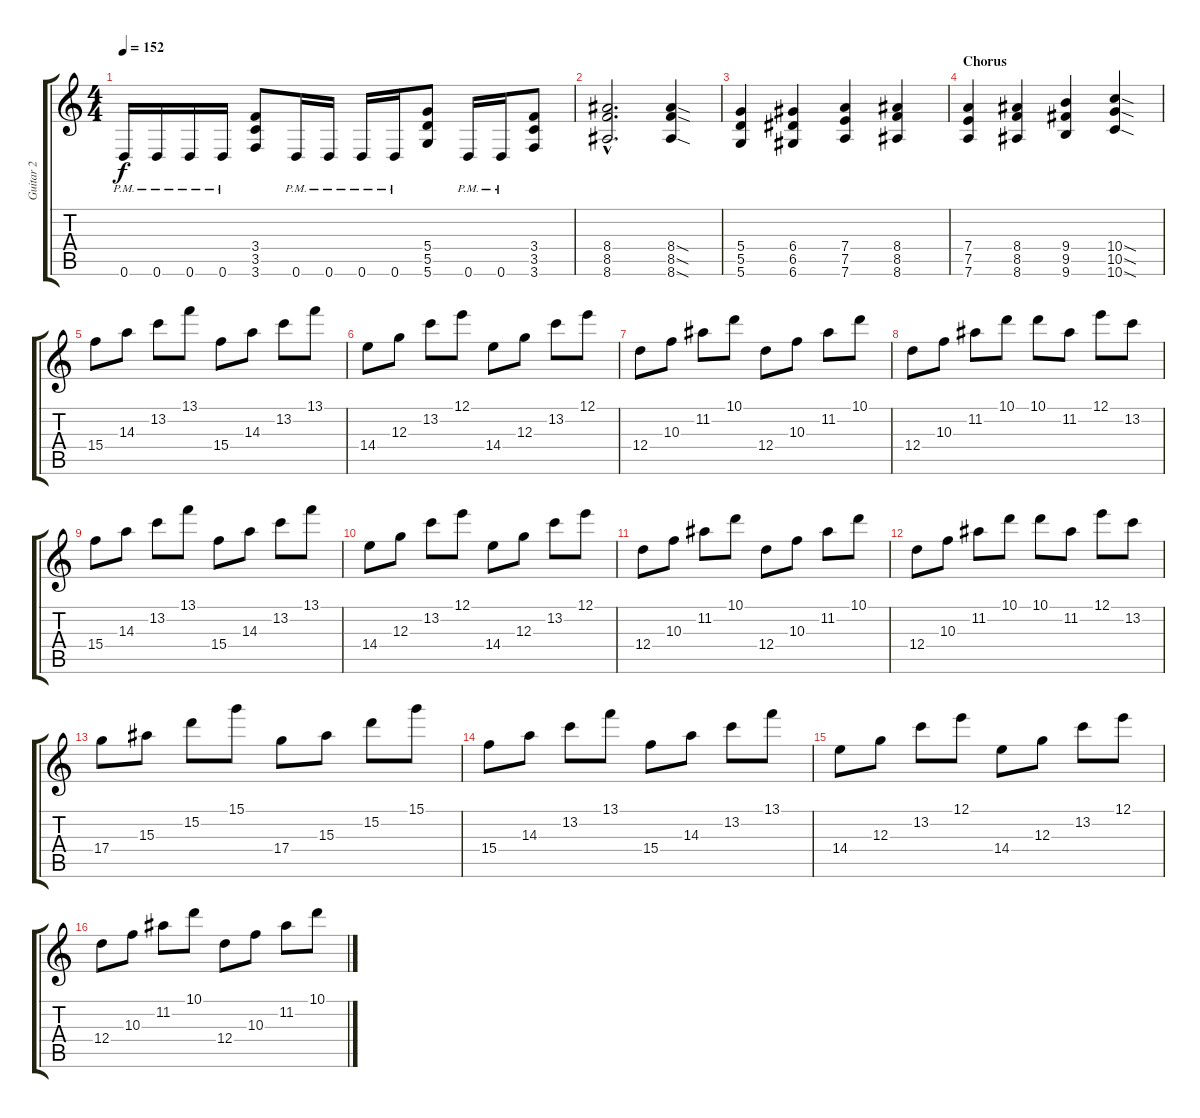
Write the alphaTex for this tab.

\track ("Guitar 2" "Guitar 2") {instrument distortionguitar}
\staff {score tabs}
\tuning (E4 B3 G3 D3 A2 D2) {hide}
\ts (4 4)
\tempo 152
\clef g2
\ks c
0.6{pm}.16{dy f} 0.6{pm}.16 0.6{pm}.16 0.6{pm}.16 (3.4 3.5 3.6).8 0.6{pm}.16 0.6{pm}.16 0.6{pm}.16 0.6{pm}.16 (5.4 5.5 5.6).8 0.6{pm}.16 0.6{pm}.16 (3.4 3.5 3.6).8 |
(8.4{hac} 8.5{hac} 8.6{hac}).2{d} (8.4{sod} 8.5{sod} 8.6{sod}).4 |
(5.4 5.5 5.6).4 (6.4 6.5 6.6).4 (7.4 7.5 7.6).4 (8.4 8.5 8.6).4 |
\section ("" "Chorus")
(7.4 7.5 7.6).4 (8.4 8.5 8.6).4 (9.4 9.5 9.6).4 (10.4{sod} 10.5{sod} 10.6{sod}).4 |
15.4.8 14.3.8 13.2.8 13.1.8 15.4.8 14.3.8 13.2.8 13.1.8 |
14.4.8 12.3.8 13.2.8 12.1.8 14.4.8 12.3.8 13.2.8 12.1.8 |
12.4.8 10.3.8 11.2.8 10.1.8 12.4.8 10.3.8 11.2.8 10.1.8 |
12.4.8 10.3.8 11.2.8 10.1.8 10.1.8 11.2.8 12.1.8 13.2.8 |
15.4.8 14.3.8 13.2.8 13.1.8 15.4.8 14.3.8 13.2.8 13.1.8 |
14.4.8 12.3.8 13.2.8 12.1.8 14.4.8 12.3.8 13.2.8 12.1.8 |
12.4.8 10.3.8 11.2.8 10.1.8 12.4.8 10.3.8 11.2.8 10.1.8 |
12.4.8 10.3.8 11.2.8 10.1.8 10.1.8 11.2.8 12.1.8 13.2.8 |
17.4.8 15.3.8 15.2.8 15.1.8 17.4.8 15.3.8 15.2.8 15.1.8 |
15.4.8 14.3.8 13.2.8 13.1.8 15.4.8 14.3.8 13.2.8 13.1.8 |
14.4.8 12.3.8 13.2.8 12.1.8 14.4.8 12.3.8 13.2.8 12.1.8 |
12.4.8 10.3.8 11.2.8 10.1.8 12.4.8 10.3.8 11.2.8 10.1.8
